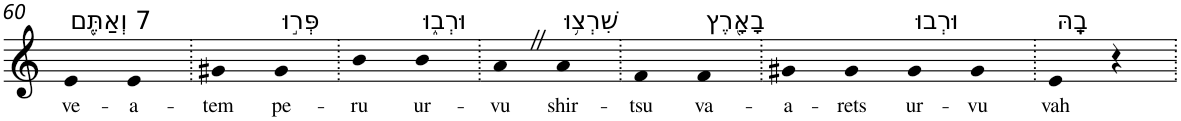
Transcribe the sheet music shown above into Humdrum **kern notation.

**kern	**text
*part1	*part1
*staff1	*staff1
*I"Piano	*
*I'Pno	*
!!LO:PB:g=z
*clefG2	*
*k[]	*
=60	=60
!LO:TX:a:t=7 וְאַתֶּ֖ם	!
!	!LO:LY:b
4e	ve-
!	!LO:LY:b
4e	-a-
=61.	=61.
!	!LO:LY:b
4g#X	-tem
!LO:TX:a:t=פְּר֣וּ	!
!	!LO:LY:b
4g#	pe-
=62.	=62.
!	!LO:LY:b
4b	-ru
!LO:TX:a:t=וּרְב֑וּ	!
!	!LO:LY:b
4b	ur-
=63.	=63.
!	!LO:LY:b
4aZ	-vu
!LO:TX:a:t=שִׁרְצ֥וּ	!
!	!LO:LY:b
4a	shir-
=64.	=64.
!	!LO:LY:b
4f	-tsu
!LO:TX:a:t=בָאָ֖רֶץ	!
!	!LO:LY:b
4f	va-
=65.	=65.
!	!LO:LY:b
4g#X	-a-
!	!LO:LY:b
4g#	-rets
!LO:TX:a:t=וּרְבוּ	!
!	!LO:LY:b
4g#	ur-
!	!LO:LY:b
4g#	-vu
=66.	=66.
!LO:TX:a:t=בָֽהּ	!
!	!LO:LY:b
4e	vah
4r	.
=.	=.
*-	*-
